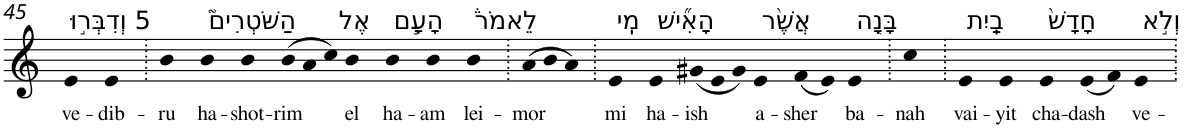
**kern	**text
*part1	*part1
*staff1	*staff1
*I"Piano	*
*I'Pno	*
!!LO:PB:g=z
*clefG2	*
*k[]	*
=45	=45
!LO:TX:a:t=5 וְדִבְּר֣וּ	!
!	!LO:LY:b
4e	ve-
!	!LO:LY:b
4e	-dib-
=46.	=46.
!	!LO:LY:b
4b	-ru
!LO:TX:a:t=הַשֹּׁטְרִים֮	!
!	!LO:LY:b
4b	ha-
!	!LO:LY:b
4b	-shot-
!	!LO:LY:b
(12b	-rim
12a	.
12cc)	.
!LO:TX:a:t=אֶל	!
!	!LO:LY:b
4b	el
!LO:TX:a:t=הָעָ֣ם	!
!	!LO:LY:b
4b	ha-
!	!LO:LY:b
4b	-am
!LO:TX:a:t=לֵאמֹר֒	!
!	!LO:LY:b
4b	lei-
=47.	=47.
!	!LO:LY:b
(12a	-mor
12b	.
12a)	.
=48.	=48.
!LO:TX:a:t=מִֽי	!
!	!LO:LY:b
4e	mi
!LO:TX:a:t=הָאִ֞ישׁ	!
!	!LO:LY:b
4e	ha-
!	!LO:LY:b
(12g#X	-ish
12e	.
12g#)	.
!LO:TX:a:t=אֲשֶׁ֨ר	!
!	!LO:LY:b
4e	a-
!	!LO:LY:b
(8f	-sher
8e)	.
!LO:TX:a:t=בָּנָ֤ה	!
!	!LO:LY:b
4e	ba-
=49.	=49.
!	!LO:LY:b
4cc	-nah
=50.	=50.
!LO:TX:a:t=בַֽיִת	!
!	!LO:LY:b
4e	vai-
!	!LO:LY:b
4e	-yit
!LO:TX:a:t=חָדָשׁ֙	!
!	!LO:LY:b
4e	cha-
!	!LO:LY:b
(8e	-dash
8f)	.
!LO:TX:a:t=וְלֹ֣א	!
!	!LO:LY:b
4e	ve-
=.	=.
*-	*-
